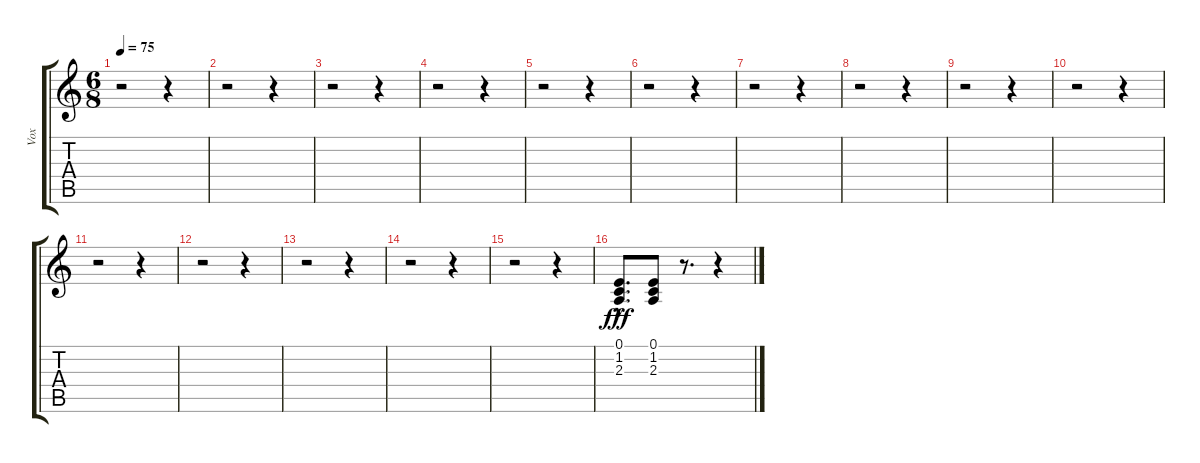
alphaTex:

\track ("Vox" "Vox") {instrument pad8sweep}
\staff {score tabs}
\tuning (E4 B3 G3 D3 A2 E2) {hide}
\ts (6 8)
\tempo 75
\clef g2
\ks c
r.2{dy fff instrument pad8sweep} r.4 |
r.2 r.4 |
r.2 r.4 |
r.2 r.4 |
r.2 r.4 |
r.2 r.4 |
r.2 r.4 |
r.2 r.4 |
r.2 r.4 |
r.2 r.4 |
r.2 r.4 |
r.2 r.4 |
r.2 r.4 |
r.2 r.4 |
r.2 r.4 |
(0.1{hac} 1.2{hac} 2.3{hac}).8{d} (0.1 1.2 2.3).8 r.8{d} r.4
